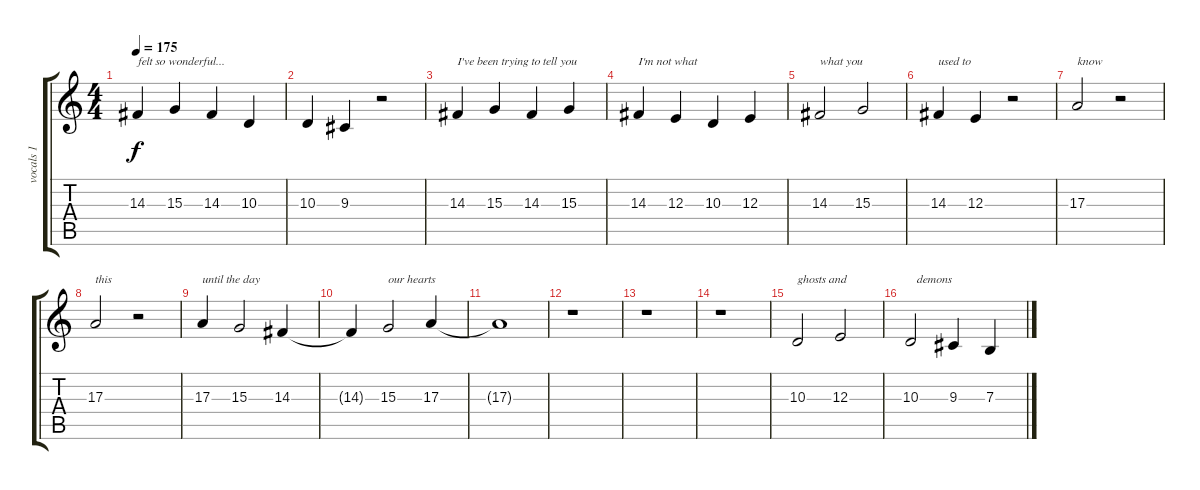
\track ("vocals 1" "vocals 1") {instrument lead2sawtooth}
\staff {score tabs}
\tuning (Db4 Ab3 E3 B2 Gb2 B1) {hide}
\ts (4 4)
\tempo 175
\clef g2
\ks c
14.3.4{txt "felt so wonderful..." dy f} 15.3.4 14.3.4 10.3.4 |
10.3.4 9.3.4 r.2 |
14.3.4{txt "I've been trying to tell you" instrument lead2sawtooth} 15.3.4 14.3.4 15.3.4 |
14.3.4{txt "I'm not what"} 12.3.4 10.3.4 12.3.4 |
14.3.2{txt "what you"} 15.3.2 |
14.3.4{txt "used to"} 12.3.4 r.2 |
17.3.2{txt "know"} r.2 |
17.3.2{txt "this"} r.2 |
17.3.4{txt "until the day"} 15.3.2 14.3.4 |
14.3{t}.4 15.3.2{txt "our hearts"} 17.3.4 |
17.3{t}.1 |
r.1 |
r.1 |
r.1 |
10.3.2{txt "ghosts and"} 12.3.2 |
10.3.2{txt "  demons"} 9.3.4 7.3.4
